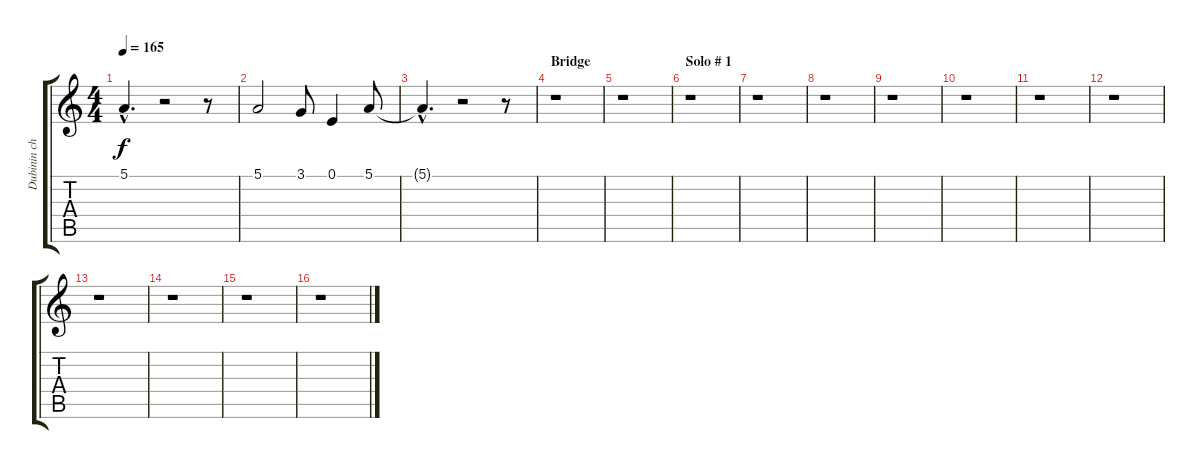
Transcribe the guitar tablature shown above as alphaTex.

\track ("Dubinin chant" "Dubinin ch") {instrument baritonesax}
\staff {score tabs}
\tuning (E4 B3 G3 D3 A2 E2) {hide}
\ts (4 4)
\tempo 165
\clef g2
\ks c
5.1{hac t}.4{d dy f} r.2 r.8 |
5.1.2 3.1.8 0.1.4 5.1.8 |
5.1{hac t}.4{d} r.2 r.8 |
\section ("" "Bridge")
r.1 |
r.1 |
\section ("" "Solo # 1")
r.1 |
r.1 |
r.1 |
r.1 |
r.1 |
r.1 |
r.1 |
r.1 |
r.1 |
r.1 |
r.1
